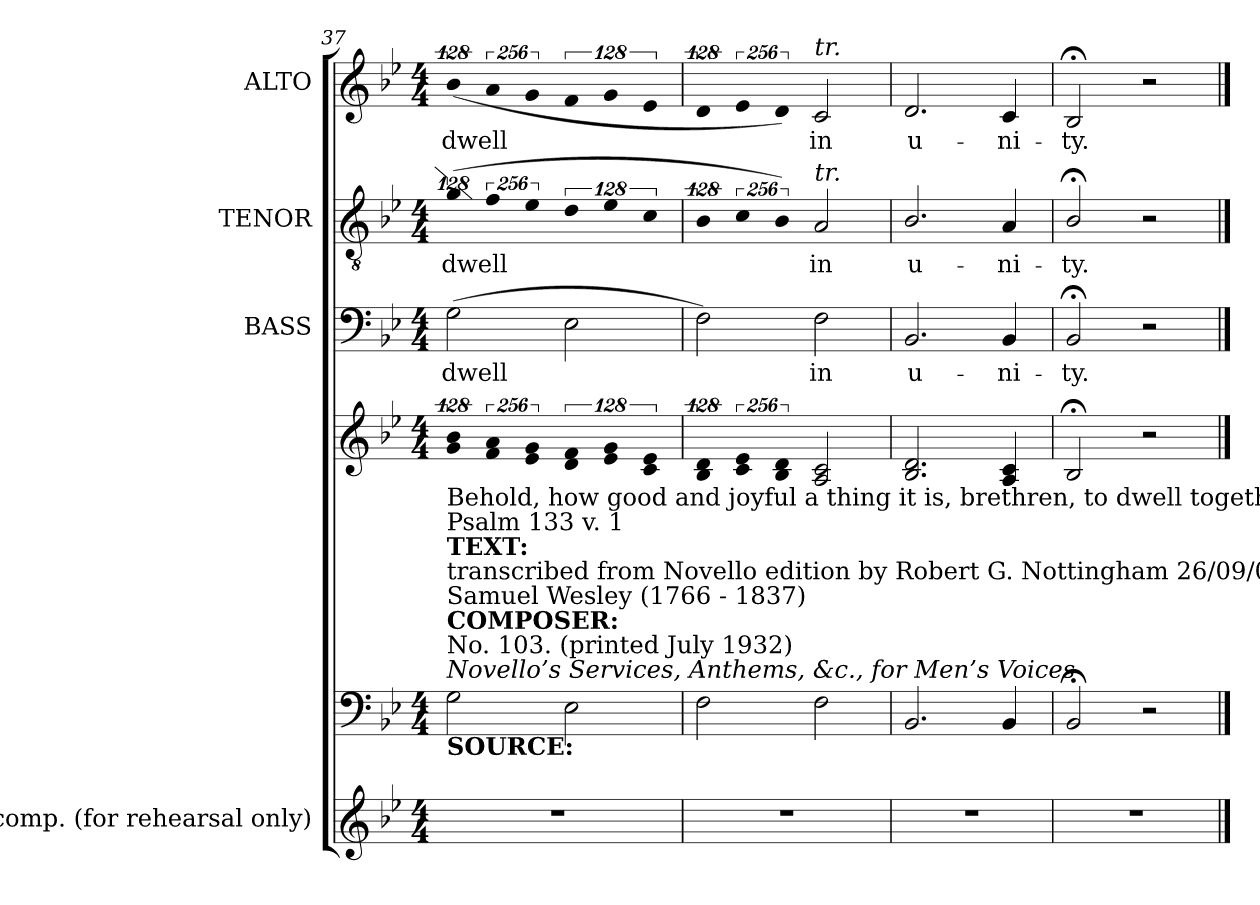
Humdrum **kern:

**kern	**kern	**kern	**kern	**text	**kern	**text	**kern	**text
*part4	*part4	*part4	*part3	*part3	*part2	*part2	*part1	*part1
*staff6	*staff5	*staff4	*staff3	*staff3	*staff2	*staff2	*staff1	*staff1
*I"Accomp. (for rehearsal only)	*	*	*I"BASS	*	*I"TENOR	*	*I"ALTO	*
*	*	*	*I'B.	*	*I'T.	*	*I'A.	*
!!LO:PB:g=z
*clefG2	*clefF4	*clefG2	*clefF4	*	*clefGv2	*	*clefG2	*
*	*	*	*	*	*ITrd7c12	*	*	*
*k[b-e-]	*k[b-e-]	*k[b-e-]	*k[b-e-]	*	*k[b-e-]	*	*k[b-e-]	*
*B-:	*B-:	*B-:	*B-:	*	*B-:	*	*B-:	*
*M4/4	*M4/4	*M4/4	*M4/4	*	*M4/4	*	*M4/4	*
=37	=37	=37	=37	=37	=37	=37	=37	=37
!	!	!LO:N:vis=4	!	!	!	!	!	!
!	!	!	!	!LO:LY:b:color=#000000	!LO:N:vis=4	!	!	!
!	!	!	!	!	!	!LO:LY:b:color=#000000	!LO:N:vis=4	!
!	!LO:TX:b:B:t=SOURCE&colon;	!	!	!	!	!	!	!
!	!LO:TX:i:t=Novello’s Services, Anthems, &c., for Men’s Voices	!	!	!	!	!	!	!
!	!LO:TX:t=No. 103. (printed July 1932)	!	!	!	!	!	!	!
!	!LO:TX:B:t=COMPOSER&colon;	!	!	!	!	!	!	!
!	!LO:TX:t=Samuel Wesley (1766 - 1837)	!	!	!	!	!	!	!
!	!LO:TX:t=transcribed from Novello edition by Robert G. Nottingham 26/09/06	!	!	!	!	!	!	!
!	!LO:TX:B:t=TEXT&colon;	!	!	!	!	!	!	!
!	!LO:TX:t=Psalm 133 v. 1	!	!	!	!	!	!	!
!	!LO:TX:t=Behold, how good and joyful a thing it is, brethren, to dwell together in unity.	!	!	!	!	!	!	!
!	!	!	!	!	!	!	!	!LO:LY:b:color=#000000
1r	2Gi\	512%85gi/ 512%85b-i	(2Gi\	dwell	(512%85Gi\	dwell	(512%85b-i/	dwell
!	!	!LO:N:vis=4	!	!	!LO:N:vis=4	!	!LO:N:vis=4	!
.	.	1024%171fi/ 1024%171ai	.	.	1024%171Fi\	.	1024%171ai/	.
!	!	!LO:N:vis=4	!	!	!LO:N:vis=4	!	!LO:N:vis=4	!
.	.	1024%171e-i/ 1024%171gi	.	.	1024%171E-i\	.	1024%171gi/	.
!	!	!LO:N:vis=4	!	!	!LO:N:vis=4	!	!LO:N:vis=4	!
.	2E-i\	512%85di/ 512%85fi	2E-i\	.	512%85Di\	.	512%85fi/	.
!	!	!LO:N:vis=4	!	!	!LO:N:vis=4	!	!LO:N:vis=4	!
.	.	1024%171e-i/ 1024%171gi	.	.	1024%171E-i\	.	1024%171gi/	.
!	!	!LO:N:vis=4	!	!	!LO:N:vis=4	!	!LO:N:vis=4	!
.	.	1024%171ci/ 1024%171e-i	.	.	1024%171Ci\	.	1024%171e-i/	.
=38	=38	=38	=38	=38	=38	=38	=38	=38
!	!	!LO:N:vis=4	!	!	!LO:N:vis=4	!	!LO:N:vis=4	!
1r	2Fi\	512%85B-i/ 512%85di	2Fi\)	.	512%85BB-i/	.	512%85di/	.
!	!	!LO:N:vis=4	!	!	!LO:N:vis=4	!	!LO:N:vis=4	!
.	.	1024%171ci/ 1024%171e-i	.	.	1024%171Ci\	.	1024%171e-i/	.
!	!	!LO:N:vis=4	!	!	!LO:N:vis=4	!	!LO:N:vis=4	!
.	.	1024%171B-i/ 1024%171di	.	.	1024%171BB-i/)	.	1024%171di/)	.
!	!	!	!	!LO:LY:b:color=#000000	!	!	!	!
!	!	!	!	!	!	!LO:LY:b:color=#000000	!	!
!	!	!	!	!	!	!	!LO:TX:a:i:t=tr.	!
!	!	!	!	!	!LO:TX:a:i:t=tr.	!	!	!
!	!	!	!	!	!	!	!	!LO:LY:b:color=#000000
.	2Fi\	2Ai/ 2ci	2Fi\	in	2AAi/	in	2ci/	in
=39	=39	=39	=39	=39	=39	=39	=39	=39
!	!	!	!	!LO:LY:b:color=#000000	!	!	!	!
!	!	!	!	!	!	!LO:LY:b:color=#000000	!	!
!	!	!	!	!	!	!	!	!LO:LY:b:color=#000000
1r	2.BB-i/	2.B-i/ 2.di	2.BB-i/	u-	2.BB-i/	u-	2.di/	u-
!	!	!	!	!LO:LY:b:color=#000000	!	!	!	!
!	!	!	!	!	!	!LO:LY:b:color=#000000	!	!
!	!	!	!	!	!	!	!	!LO:LY:b:color=#000000
.	4BB-i/	4Ai/ 4ci	4BB-i/	-ni-	4AAi/	-ni-	4ci/	-ni-
=40	=40	=40	=40	=40	=40	=40	=40	=40
!	!	!	!	!LO:LY:b:color=#000000	!	!	!	!
!	!	!	!	!	!	!LO:LY:b:color=#000000	!	!
!	!	!	!	!	!	!	!	!LO:LY:b:color=#000000
1r	2BB-;i/	2B-;i/	2BB-;i/	-ty.	2BB-;i/	-ty.	2B-;i/	-ty.
.	2r	2r	2r	.	2r	.	2r	.
==	==	==	==	==	==	==	==	==
*-	*-	*-	*-	*-	*-	*-	*-	*-
